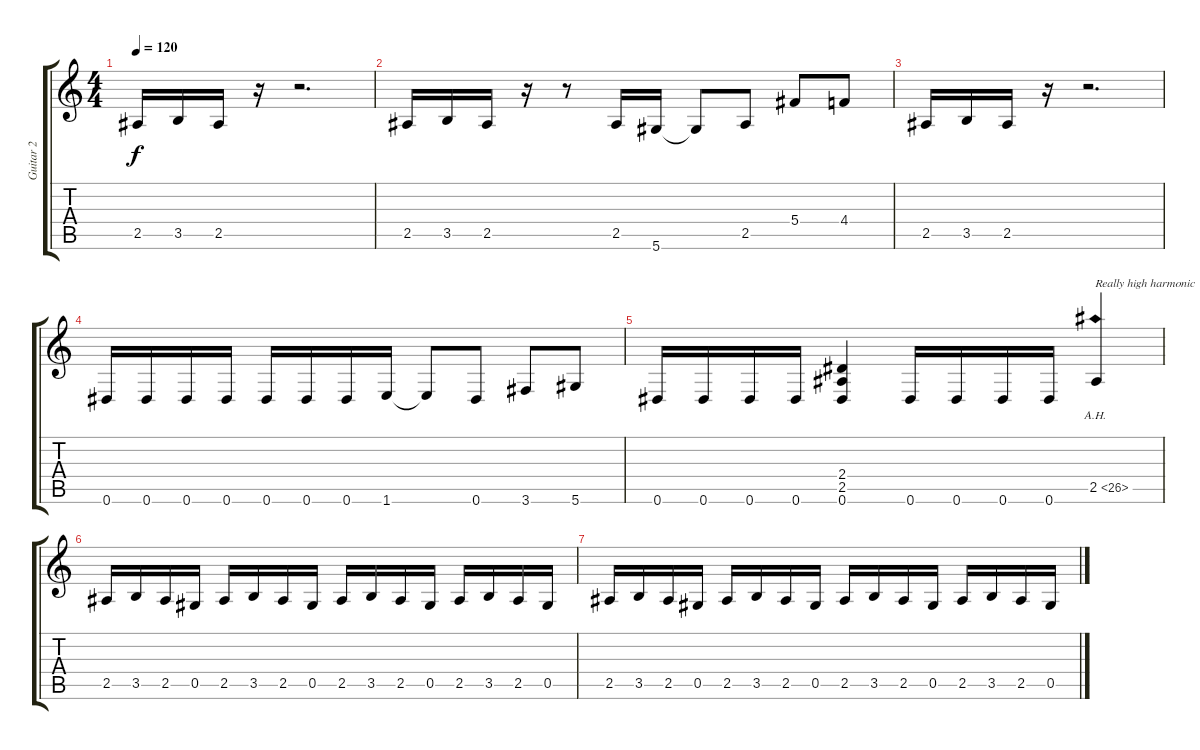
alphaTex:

\track ("Guitar 2" "Guitar 2") {instrument overdrivenguitar}
\staff {score tabs}
\tuning (Eb4 Bb3 Gb3 Db3 Ab2 Eb2) {hide}
\ts (4 4)
\tempo 120
\clef g2
\ks c
2.5.16{dy f} 3.5.16 2.5.16 r.16 r.2{d} |
2.5.16 3.5.16 2.5.16 r.16 r.8 2.5.16 5.6.16 5.6{t}.8 2.5.8 5.4.8 4.4.8 |
2.5.16 3.5.16 2.5.16 r.16 r.2{d} |
0.6.16 0.6.16 0.6.16 0.6.16 0.6.16 0.6.16 0.6.16 1.6.16 1.6{t}.8 0.6.8 3.6.8 5.6.8 |
0.6.16 0.6.16 0.6.16 0.6.16 (2.4 2.5 0.6).4 0.6.16 0.6.16 0.6.16 0.6.16 2.5{ah 24}.4{txt "Really high harmonic"} |
2.5.16 3.5.16 2.5.16 0.5.16 2.5.16 3.5.16 2.5.16 0.5.16 2.5.16 3.5.16 2.5.16 0.5.16 2.5.16 3.5.16 2.5.16 0.5.16 |
2.5.16 3.5.16 2.5.16 0.5.16 2.5.16 3.5.16 2.5.16 0.5.16 2.5.16 3.5.16 2.5.16 0.5.16 2.5.16 3.5.16 2.5.16 0.5.16
